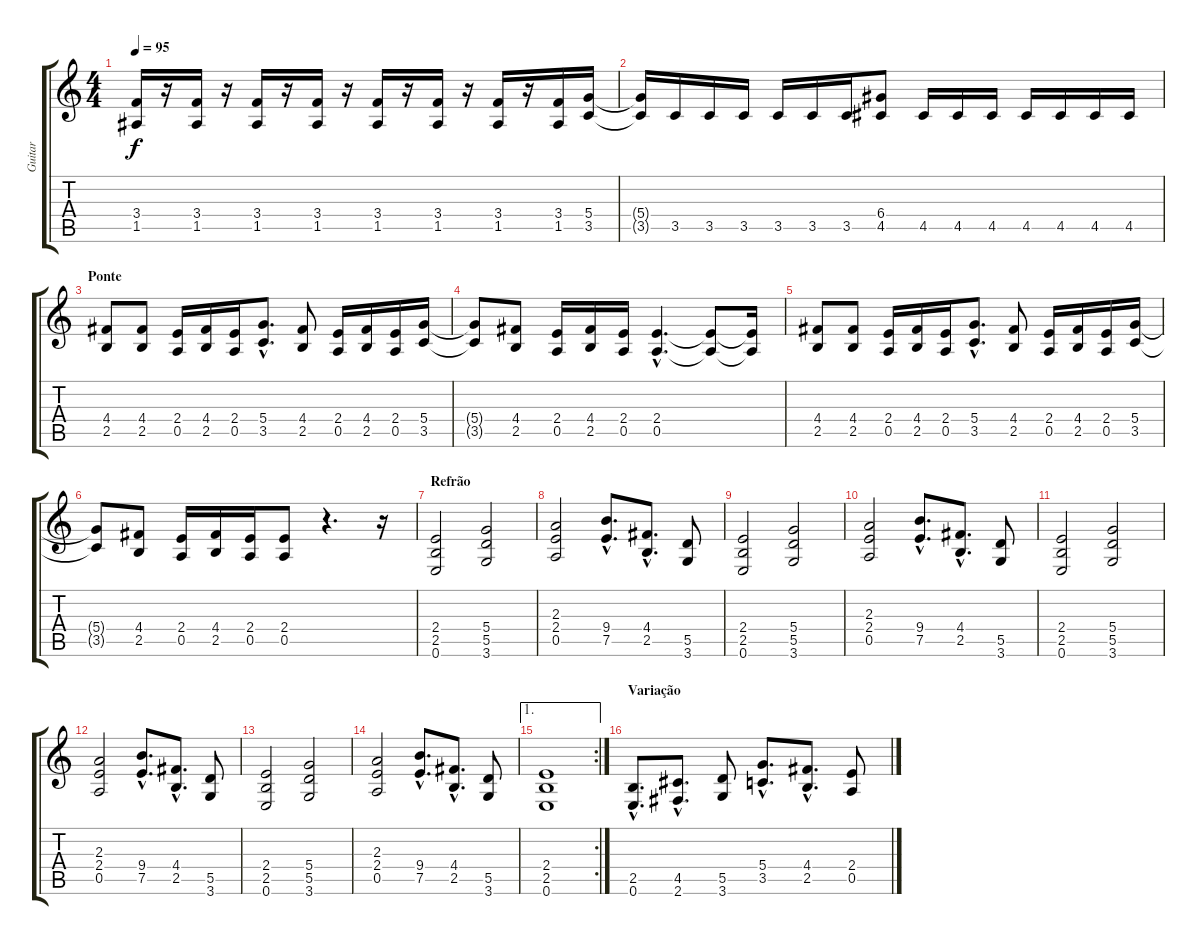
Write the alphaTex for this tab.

\track ("Guitar" "Guitar") {instrument distortionguitar}
\staff {score tabs}
\tuning (E4 B3 G3 D3 A2 E2) {hide}
\ts (4 4)
\tempo 95
\clef g2
\ks c
(3.4 1.5).16{dy f} r.16 (3.4 1.5).16 r.16 (3.4 1.5).16 r.16 (3.4 1.5).16 r.16 (3.4 1.5).16 r.16 (3.4 1.5).16 r.16 (3.4 1.5).16 r.16 (3.4 1.5).16 (5.4 3.5).16 |
(5.4{t} 3.5{t}).16 3.5.16 3.5.16 3.5.16 3.5.16 3.5.16 3.5.16 (6.4 4.5).8 4.5.16 4.5.16 4.5.16 4.5.16 4.5.16 4.5.16 4.5.16 |
\section ("" "Ponte")
(4.4 2.5).8 (4.4 2.5).8 (2.4 0.5).16 (4.4 2.5).16 (2.4 0.5).16 (5.4{hac} 3.5{hac}).8{d} (4.4 2.5).8 (2.4 0.5).16 (4.4 2.5).16 (2.4 0.5).16 (5.4 3.5).16 |
(5.4{t} 3.5{t}).8 (4.4 2.5).8 (2.4 0.5).16 (4.4 2.5).16 (2.4 0.5).16 (2.4{hac} 0.5{hac}).4{d} (2.4{t} 0.5{t}).8 (2.4{t} 0.5{t}).16 |
(4.4 2.5).8 (4.4 2.5).8 (2.4 0.5).16 (4.4 2.5).16 (2.4 0.5).16 (5.4{hac} 3.5{hac}).8{d} (4.4 2.5).8 (2.4 0.5).16 (4.4 2.5).16 (2.4 0.5).16 (5.4 3.5).16 |
(5.4{t} 3.5{t}).8 (4.4 2.5).8 (2.4 0.5).16 (4.4 2.5).16 (2.4 0.5).16 (2.4 0.5).8 r.4{d} r.16 |
\section ("" "Refrão")
(2.4 2.5 0.6).2 (5.4 5.5 3.6).2 |
(2.3 2.4 0.5).2 (9.4{hac} 7.5{hac}).8{d} (4.4{hac} 2.5{hac}).8{d} (5.5 3.6).8 |
(2.4 2.5 0.6).2 (5.4 5.5 3.6).2 |
(2.3 2.4 0.5).2 (9.4{hac} 7.5{hac}).8{d} (4.4{hac} 2.5{hac}).8{d} (5.5 3.6).8 |
(2.4 2.5 0.6).2 (5.4 5.5 3.6).2 |
(2.3 2.4 0.5).2 (9.4{hac} 7.5{hac}).8{d} (4.4{hac} 2.5{hac}).8{d} (5.5 3.6).8 |
(2.4 2.5 0.6).2 (5.4 5.5 3.6).2 |
(2.3 2.4 0.5).2 (9.4{hac} 7.5{hac}).8{d} (4.4{hac} 2.5{hac}).8{d} (5.5 3.6).8 |
\ae 1
\rc 2
(2.4 2.5 0.6).1 |
\section ("" "Variação")
(2.5{hac} 0.6{hac}).8{d} (4.5{hac} 2.6{hac}).8{d} (5.5 3.6).8 (5.4{hac} 3.5{hac}).8{d} (4.4{hac} 2.5{hac}).8{d} (2.4 0.5).8
